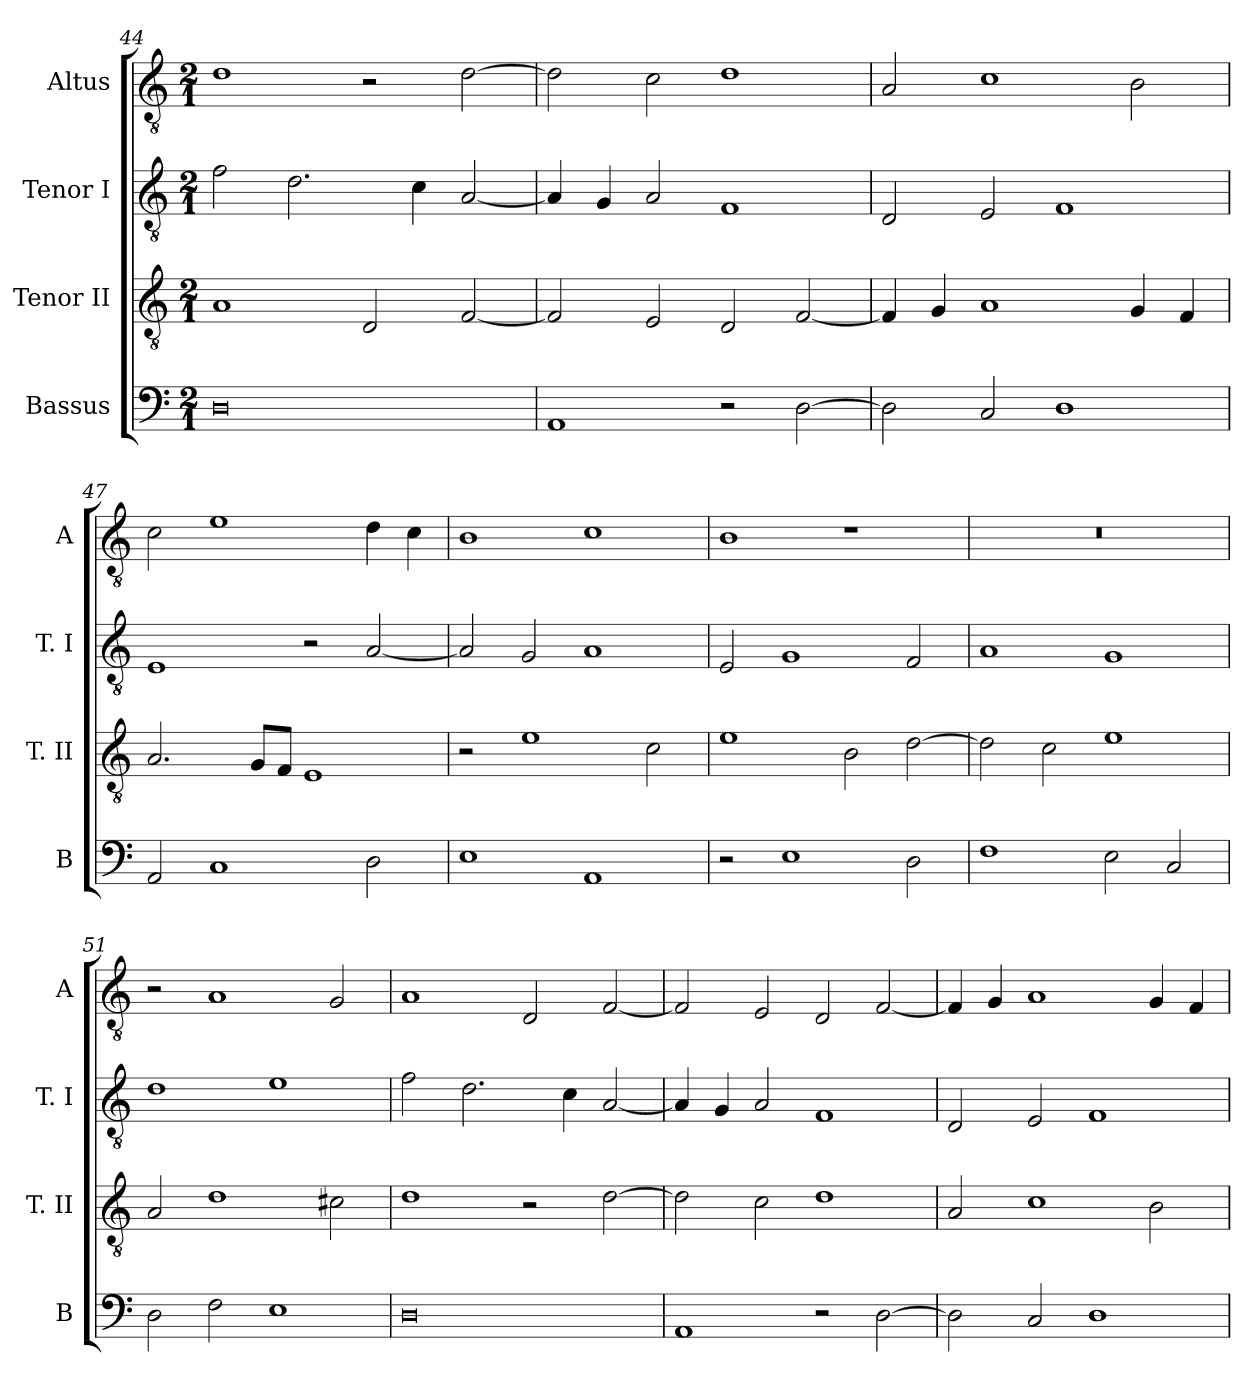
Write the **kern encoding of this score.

**kern	**kern	**kern	**kern
*part4	*part3	*part2	*part1
*staff4	*staff3	*staff2	*staff1
*I"Bassus	*I"Tenor II	*I"Tenor I	*I"Altus
*I'B	*I'T. II	*I'T. I	*I'A
*clefF4	*clefGv2	*clefGv2	*clefGv2
*k[]	*k[]	*k[]	*k[]
*C:	*C:	*C:	*C:
*M2/1	*M2/1	*M2/1	*M2/1
=44	=44	=44	=44
0D	1A	2f	1d
.	.	2.d	.
.	2D	.	2r
.	.	4c	.
.	[2F	[2A	[2d
=45	=45	=45	=45
1AA	2F]	4A]	2d]
.	.	4G	.
.	2E	2A	2c
2r	2D	1F	1d
[2D	[2F	.	.
=46	=46	=46	=46
2D]	4F]	2D	2A
.	4G	.	.
2C	1A	2E	1c
1D	.	1F	.
.	4G	.	2B
.	4F	.	.
=47	=47	=47	=47
2AA	2.A	1E	2c
1C	.	.	1e
.	8GL	.	.
.	8FJ	.	.
.	1E	2r	.
2D	.	[2A	4d
.	.	.	4c
=48	=48	=48	=48
1E	2r	2A]	1B
.	1e	2G	.
1AA	.	1A	1c
.	2c	.	.
=49	=49	=49	=49
2r	1e	2E	1B
1E	.	1G	.
.	2B	.	1r
2D	[2d	2F	.
=50	=50	=50	=50
1F	2d]	1A	0r
.	2c	.	.
2E	1e	1G	.
2C	.	.	.
=51	=51	=51	=51
2D	2A	1d	2r
2F	1d	.	1A
1E	.	1e	.
.	2c#X	.	2G
=52	=52	=52	=52
0D	1d	2f	1A
.	.	2.d	.
.	2r	.	2D
.	.	4c	.
.	[2d	[2A	[2F
=53	=53	=53	=53
1AA	2d]	4A]	2F]
.	.	4G	.
.	2c	2A	2E
2r	1d	1F	2D
[2D	.	.	[2F
=54	=54	=54	=54
2D]	2A	2D	4F]
.	.	.	4G
2C	1c	2E	1A
1D	.	1F	.
.	2B	.	4G
.	.	.	4F
=	=	=	=
*-	*-	*-	*-
